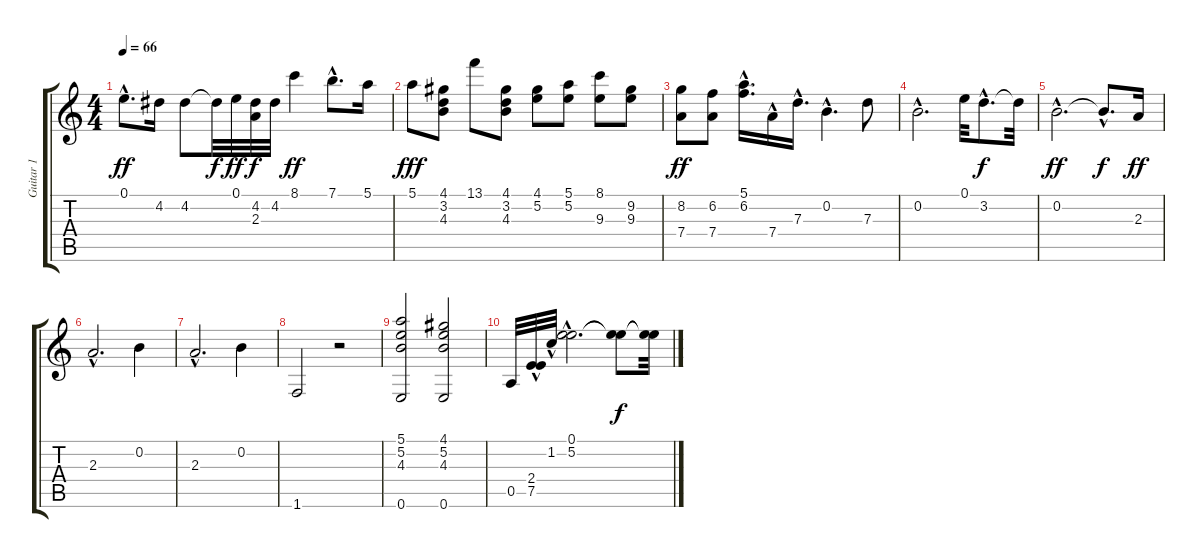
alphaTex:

\track ("Guitar 1" "Guitar 1") {instrument acousticguitarnylon}
\staff {score tabs}
\tuning (E4 B3 G3 D3 A2 E2) {hide}
\ts (4 4)
\tempo 66
\clef g2
\ks c
0.1{hac}.8{d dy ff} 4.2.16 4.2.8 4.2{t}.32{dy f} 0.1.32{dy ff} (4.2 2.3).32{dy f} 4.2.32 8.1.4{dy ff} 7.1{hac}.8{d} 5.1.16 |
5.1.8{dy fff} (4.1 3.2 4.3).8 13.1.8 (4.1 3.2 4.3).8 (4.1 5.2).8 (5.1 5.2).8 (8.1 9.3).8 (9.2 9.3).8 |
(8.2 7.4).8{dy ff} (6.2 7.4).8 (5.1{hac} 6.2{hac}).16{d} 7.4{hac}.16 7.3{hac}.16{d} 0.2{hac}.4{d} 7.3.8 |
0.2{hac}.2{d} 0.1.32 3.2{hac}.8{d dy f} 3.2{t}.32 |
0.2{hac}.2{d dy ff} 0.2{hac t}.8{d dy f} 2.3.16{dy ff} |
2.3{hac}.2{d} 0.2.4 |
2.3{hac}.2{d} 0.2.4 |
1.6.2 r.2 |
(5.1 5.2 4.3 0.6).2 (4.1 5.2 4.3 0.6).2 |
0.5.32 (2.4{hac} 7.5{hac}).32 1.2{hac}.32 (0.1{hac} 5.2{hac}).2{d} (0.1{t} 5.2{t}).8{dy f} (0.1{t} 5.2{t}).32
